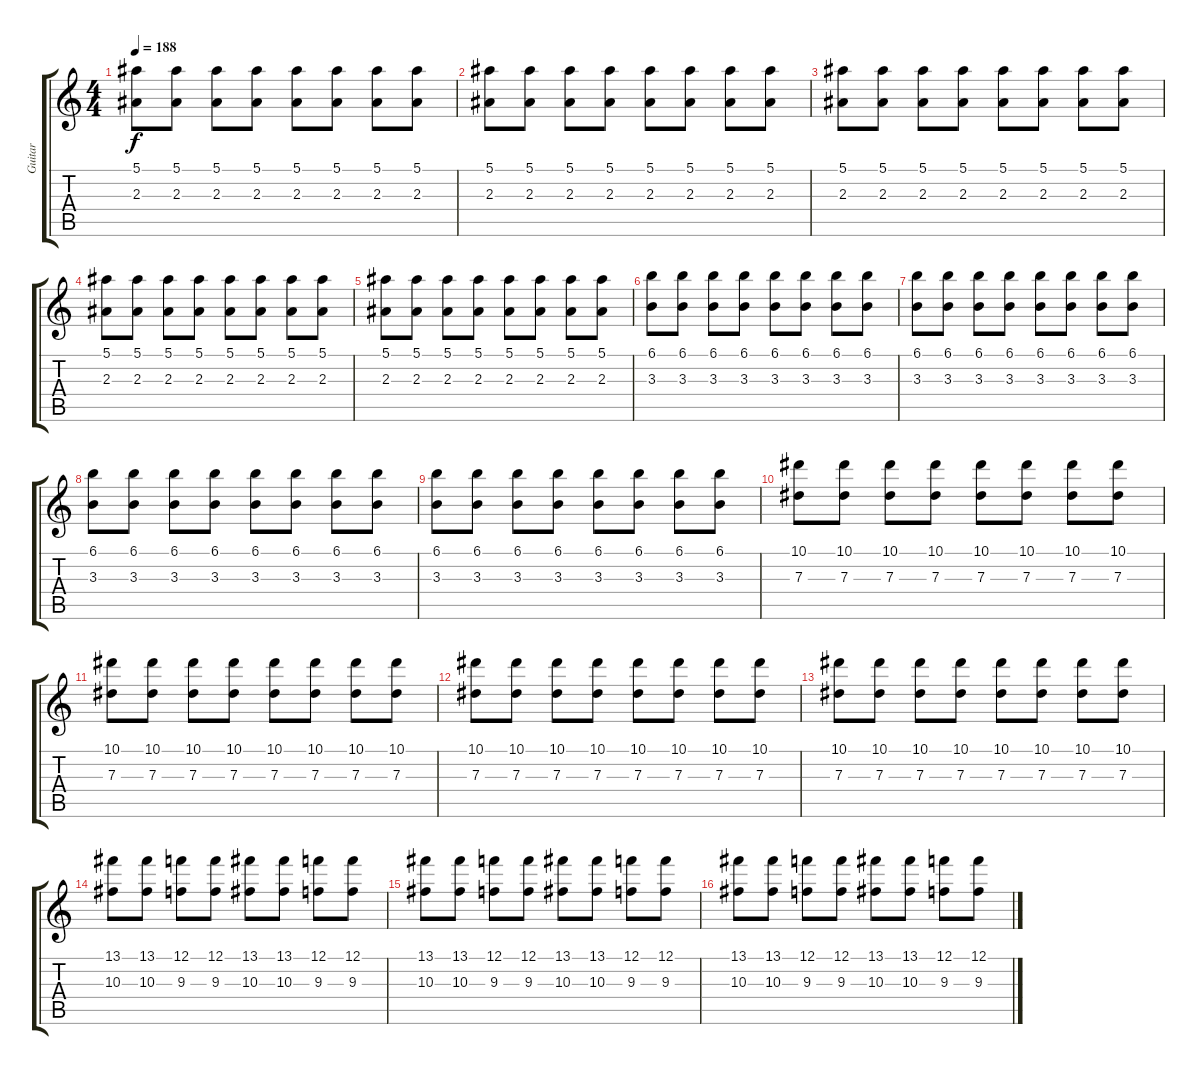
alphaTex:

\track ("Guitar" "Guitar") {instrument overdrivenguitar}
\staff {score tabs}
\tuning (F4 C4 Ab3 Eb3 Bb2 F2) {hide}
\ts (4 4)
\tempo 188
\clef g2
\ks c
(5.1 2.3).8{dy f} (5.1 2.3).8 (5.1 2.3).8 (5.1 2.3).8 (5.1 2.3).8 (5.1 2.3).8 (5.1 2.3).8 (5.1 2.3).8 |
(5.1 2.3).8 (5.1 2.3).8 (5.1 2.3).8 (5.1 2.3).8 (5.1 2.3).8 (5.1 2.3).8 (5.1 2.3).8 (5.1 2.3).8 |
(5.1 2.3).8 (5.1 2.3).8 (5.1 2.3).8 (5.1 2.3).8 (5.1 2.3).8 (5.1 2.3).8 (5.1 2.3).8 (5.1 2.3).8 |
(5.1 2.3).8 (5.1 2.3).8 (5.1 2.3).8 (5.1 2.3).8 (5.1 2.3).8 (5.1 2.3).8 (5.1 2.3).8 (5.1 2.3).8 |
(5.1 2.3).8 (5.1 2.3).8 (5.1 2.3).8 (5.1 2.3).8 (5.1 2.3).8 (5.1 2.3).8 (5.1 2.3).8 (5.1 2.3).8 |
(6.1 3.3).8 (6.1 3.3).8 (6.1 3.3).8 (6.1 3.3).8 (6.1 3.3).8 (6.1 3.3).8 (6.1 3.3).8 (6.1 3.3).8 |
(6.1 3.3).8 (6.1 3.3).8 (6.1 3.3).8 (6.1 3.3).8 (6.1 3.3).8 (6.1 3.3).8 (6.1 3.3).8 (6.1 3.3).8 |
(6.1 3.3).8 (6.1 3.3).8 (6.1 3.3).8 (6.1 3.3).8 (6.1 3.3).8 (6.1 3.3).8 (6.1 3.3).8 (6.1 3.3).8 |
(6.1 3.3).8 (6.1 3.3).8 (6.1 3.3).8 (6.1 3.3).8 (6.1 3.3).8 (6.1 3.3).8 (6.1 3.3).8 (6.1 3.3).8 |
(10.1 7.3).8 (10.1 7.3).8 (10.1 7.3).8 (10.1 7.3).8 (10.1 7.3).8 (10.1 7.3).8 (10.1 7.3).8 (10.1 7.3).8 |
(10.1 7.3).8 (10.1 7.3).8 (10.1 7.3).8 (10.1 7.3).8 (10.1 7.3).8 (10.1 7.3).8 (10.1 7.3).8 (10.1 7.3).8 |
(10.1 7.3).8 (10.1 7.3).8 (10.1 7.3).8 (10.1 7.3).8 (10.1 7.3).8 (10.1 7.3).8 (10.1 7.3).8 (10.1 7.3).8 |
(10.1 7.3).8 (10.1 7.3).8 (10.1 7.3).8 (10.1 7.3).8 (10.1 7.3).8 (10.1 7.3).8 (10.1 7.3).8 (10.1 7.3).8 |
(13.1 10.3).8 (13.1 10.3).8 (12.1 9.3).8 (12.1 9.3).8 (13.1 10.3).8 (13.1 10.3).8 (12.1 9.3).8 (12.1 9.3).8 |
(13.1 10.3).8 (13.1 10.3).8 (12.1 9.3).8 (12.1 9.3).8 (13.1 10.3).8 (13.1 10.3).8 (12.1 9.3).8 (12.1 9.3).8 |
(13.1 10.3).8 (13.1 10.3).8 (12.1 9.3).8 (12.1 9.3).8 (13.1 10.3).8 (13.1 10.3).8 (12.1 9.3).8 (12.1 9.3).8
